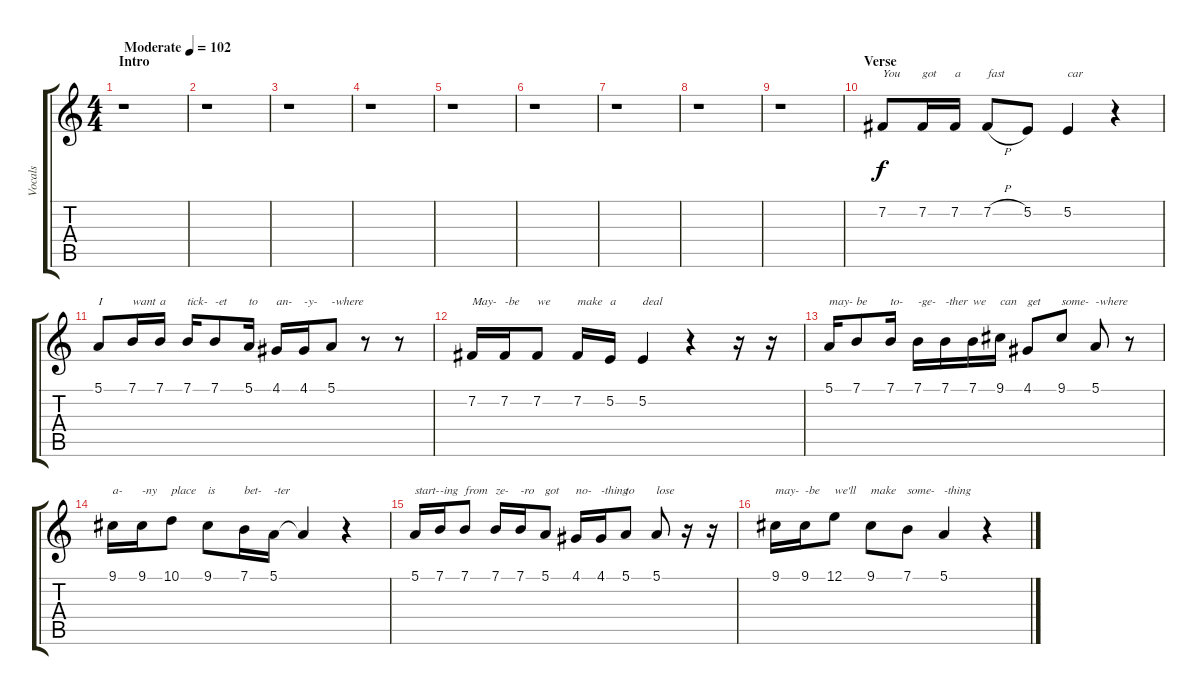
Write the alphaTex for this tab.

\track ("Vocals" "Vocals") {instrument steeldrums}
\staff {score tabs}
\tuning (E4 B3 G3 D3 A2 E2) {hide}
\ts (4 4)
\section ("" "Intro")
\tempo (102 "Moderate")
\clef g2
\ks c
r.1{dy f instrument steeldrums} |
r.1 |
r.1 |
r.1 |
r.1 |
r.1 |
r.1 |
r.1 |
r.1 |
\section ("" "Verse")
7.2.8{txt "You"} 7.2.16{txt "got"} 7.2.16{txt "a"} 7.2{h}.8{txt "fast"} 5.2.8 5.2.4{txt "car"} r.4 |
5.1.8{txt "I"} 7.1.16{txt "want"} 7.1.16{txt "a"} 7.1.16{txt "tick-"} 7.1.8{txt "-et"} 5.1.16{txt "to"} 4.1.16{txt "an-"} 4.1.16{txt "-y-"} 5.1.8{txt "-where"} r.8 r.8 |
7.2.16{txt "May-"} 7.2.16{txt "-be"} 7.2.8{txt "we"} 7.2.16{txt "make"} 5.2.16{txt "a"} 5.2.4{txt "deal"} r.4 r.16 r.16 |
5.1.16{txt "may-"} 7.1.8{txt "be"} 7.1.16{txt "to-"} 7.1.16{txt "-ge-"} 7.1.16{txt "-ther"} 7.1.16{txt "we"} 9.1.16{txt "can"} 4.1.8{txt "get"} 9.1.8{txt "some-"} 5.1.8{txt "-where"} r.8 |
9.1.16{txt "a-"} 9.1.16{txt "-ny"} 10.1.8{txt "place"} 9.1.8{txt "is"} 7.1.16{txt "bet-"} 5.1.16{txt "-ter"} 5.1{t}.4 r.4 |
5.1.16{txt "start-"} 7.1.16{txt "-ing"} 7.1.8{txt "from"} 7.1.16{txt "ze-"} 7.1.16{txt "-ro"} 5.1.8{txt "got"} 4.1.16{txt "no-"} 4.1.16{txt "-thing"} 5.1.8{txt "to"} 5.1.8{txt "lose"} r.16 r.16 |
9.1.16{txt "may-"} 9.1.16{txt "-be"} 12.1.8{txt "we'll"} 9.1.8{txt "make"} 7.1.8{txt "some-"} 5.1.4{txt "-thing"} r.4
